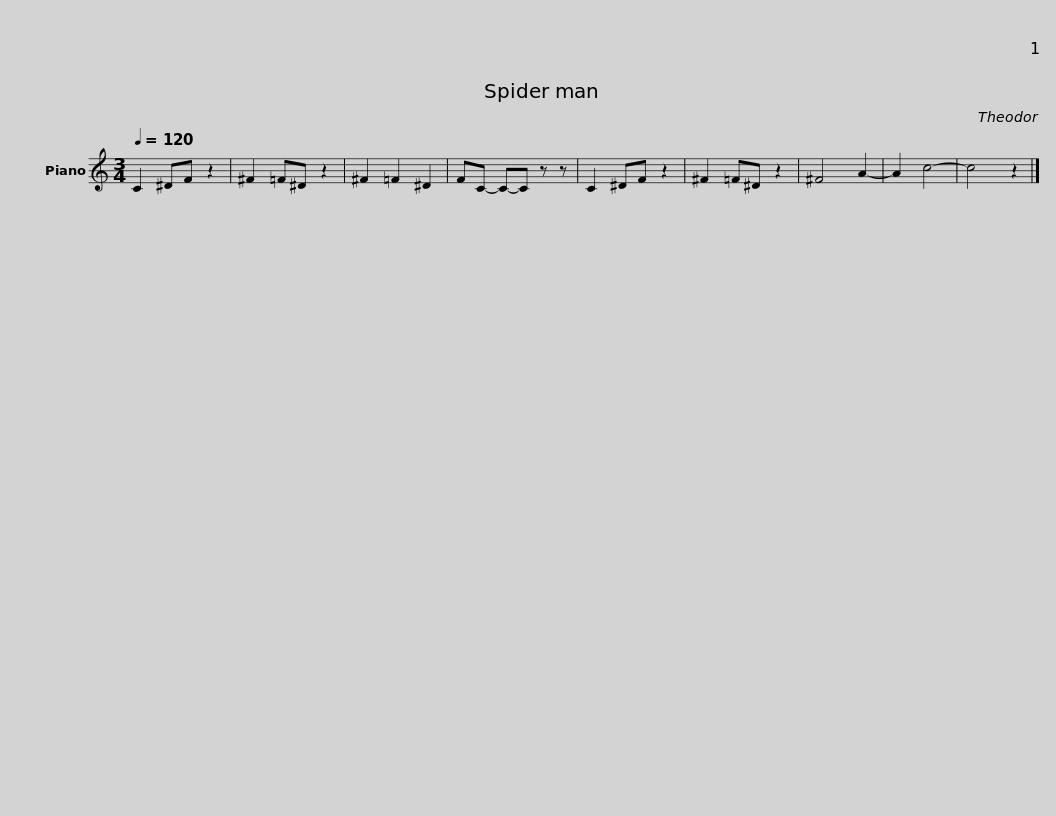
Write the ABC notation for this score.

X:1
L:1/8
Q:1/4=120
M:3/4
I:linebreak $
K:C
V:1 treble
V:1
 C2 ^DF z2 | ^F2 =F^D z2 | ^F2 =F2 ^D2 | FC- C-C z z | C2 ^DF z2 | %5
 ^F2 =F^D z2 | ^F4 A2- | A2 c4- | c4 z2 |] %9
